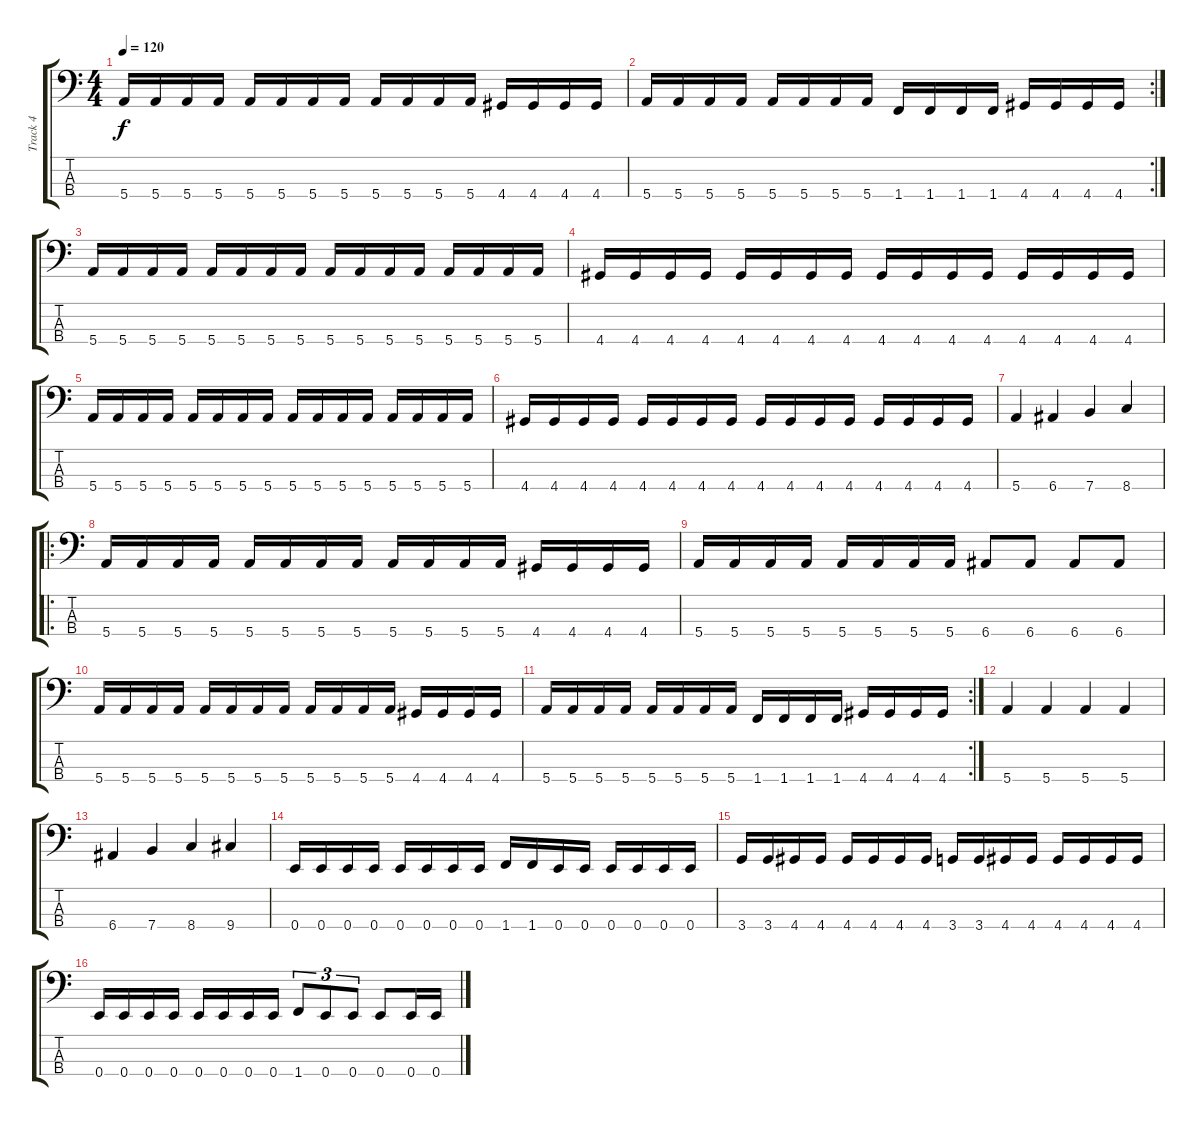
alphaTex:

\track ("Track 4" "Track 4") {instrument electricbassfinger}
\staff {score tabs}
\tuning (G2 D2 A1 E1) {hide}
\ts (4 4)
\tempo 120
\clef f4
\ks c
5.4.16{dy f} 5.4.16 5.4.16 5.4.16 5.4.16 5.4.16 5.4.16 5.4.16 5.4.16 5.4.16 5.4.16 5.4.16 4.4.16 4.4.16 4.4.16 4.4.16 |
\rc 2
5.4.16 5.4.16 5.4.16 5.4.16 5.4.16 5.4.16 5.4.16 5.4.16 1.4.16 1.4.16 1.4.16 1.4.16 4.4.16 4.4.16 4.4.16 4.4.16 |
5.4.16 5.4.16 5.4.16 5.4.16 5.4.16 5.4.16 5.4.16 5.4.16 5.4.16 5.4.16 5.4.16 5.4.16 5.4.16 5.4.16 5.4.16 5.4.16 |
4.4.16 4.4.16 4.4.16 4.4.16 4.4.16 4.4.16 4.4.16 4.4.16 4.4.16 4.4.16 4.4.16 4.4.16 4.4.16 4.4.16 4.4.16 4.4.16 |
5.4.16 5.4.16 5.4.16 5.4.16 5.4.16 5.4.16 5.4.16 5.4.16 5.4.16 5.4.16 5.4.16 5.4.16 5.4.16 5.4.16 5.4.16 5.4.16 |
4.4.16 4.4.16 4.4.16 4.4.16 4.4.16 4.4.16 4.4.16 4.4.16 4.4.16 4.4.16 4.4.16 4.4.16 4.4.16 4.4.16 4.4.16 4.4.16 |
5.4.4 6.4.4 7.4.4 8.4.4 |
\ro
5.4.16 5.4.16 5.4.16 5.4.16 5.4.16 5.4.16 5.4.16 5.4.16 5.4.16 5.4.16 5.4.16 5.4.16 4.4.16 4.4.16 4.4.16 4.4.16 |
5.4.16 5.4.16 5.4.16 5.4.16 5.4.16 5.4.16 5.4.16 5.4.16 6.4.8 6.4.8 6.4.8 6.4.8 |
5.4.16 5.4.16 5.4.16 5.4.16 5.4.16 5.4.16 5.4.16 5.4.16 5.4.16 5.4.16 5.4.16 5.4.16 4.4.16 4.4.16 4.4.16 4.4.16 |
\rc 2
5.4.16 5.4.16 5.4.16 5.4.16 5.4.16 5.4.16 5.4.16 5.4.16 1.4.16 1.4.16 1.4.16 1.4.16 4.4.16 4.4.16 4.4.16 4.4.16 |
5.4.4 5.4.4 5.4.4 5.4.4 |
6.4.4 7.4.4 8.4.4 9.4.4 |
0.4.16 0.4.16 0.4.16 0.4.16 0.4.16 0.4.16 0.4.16 0.4.16 1.4.16 1.4.16 0.4.16 0.4.16 0.4.16 0.4.16 0.4.16 0.4.16 |
3.4.16 3.4.16 4.4.16 4.4.16 4.4.16 4.4.16 4.4.16 4.4.16 3.4.16 3.4.16 4.4.16 4.4.16 4.4.16 4.4.16 4.4.16 4.4.16 |
0.4.16 0.4.16 0.4.16 0.4.16 0.4.16 0.4.16 0.4.16 0.4.16 1.4.8{tu (3 2)} 0.4.8{tu (3 2)} 0.4.8{tu (3 2)} 0.4.8 0.4.16 0.4.16
